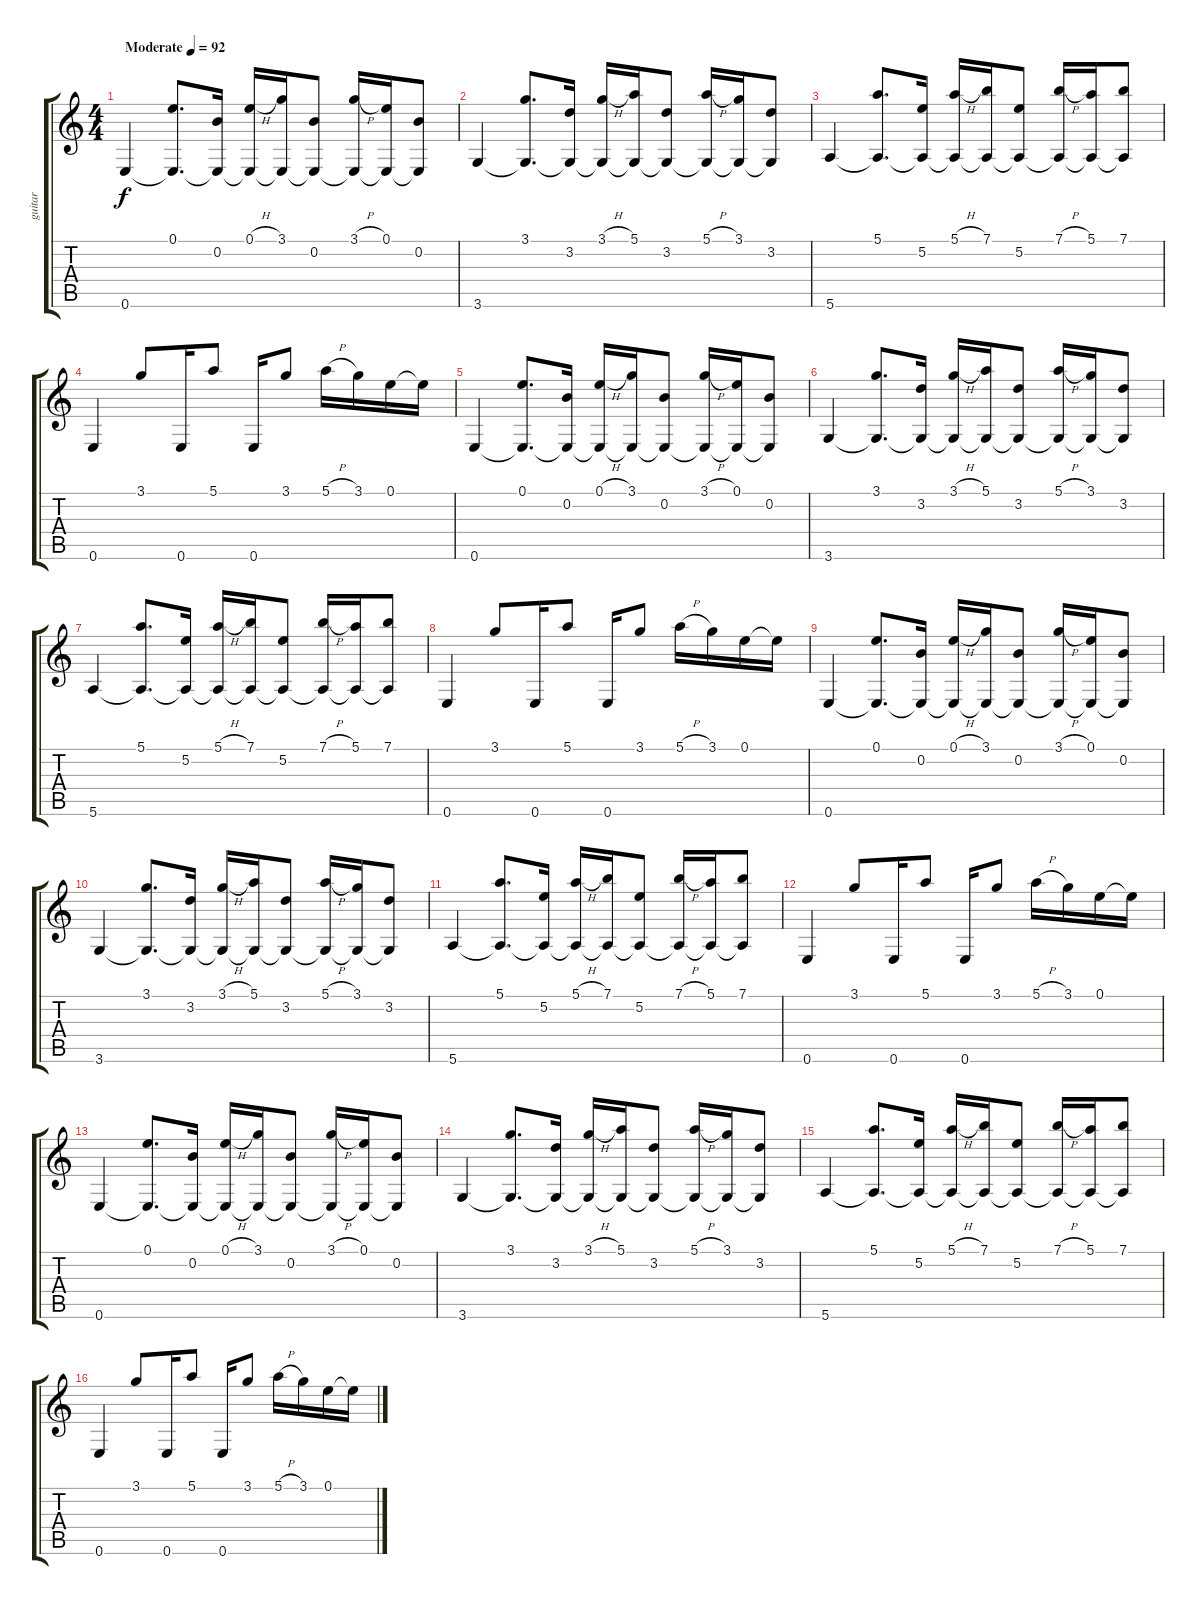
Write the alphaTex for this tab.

\track ("guitar" "guitar") {instrument acousticguitarsteel}
\staff {score tabs}
\tuning (E4 B3 G3 D3 A2 E2) {hide}
\ts (4 4)
\tempo (92 "Moderate")
\clef g2
\ks c
0.6.4{dy f instrument acousticguitarsteel} (0.1 0.6{t}).8{d} (0.2 0.6{t}).16 (0.1{h} 0.6{t}).16 (3.1 0.6{t}).16 (0.2 0.6{t}).8 (3.1{h} 0.6{t}).16 (0.1 0.6{t}).16 (0.2 0.6{t}).8 |
3.6.4 (3.1 3.6{t}).8{d} (3.2 3.6{t}).16 (3.1{h} 3.6{t}).16 (5.1 3.6{t}).16 (3.2 3.6{t}).8 (5.1{h} 3.6{t}).16 (3.1 3.6{t}).16 (3.2 3.6{t}).8 |
5.6.4 (5.1 5.6{t}).8{d} (5.2 5.6{t}).16 (5.1{h} 5.6{t}).16 (7.1 5.6{t}).16 (5.2 5.6{t}).8 (7.1{h} 5.6{t}).16 (5.1 5.6{t}).16 (7.1 5.6{t}).8 |
0.6.4 3.1.8 0.6.16 5.1.8 0.6.16 3.1.8 5.1{h}.16 3.1.16 0.1.16 0.1{t}.16 |
0.6.4 (0.1 0.6{t}).8{d} (0.2 0.6{t}).16 (0.1{h} 0.6{t}).16 (3.1 0.6{t}).16 (0.2 0.6{t}).8 (3.1{h} 0.6{t}).16 (0.1 0.6{t}).16 (0.2 0.6{t}).8 |
3.6.4 (3.1 3.6{t}).8{d} (3.2 3.6{t}).16 (3.1{h} 3.6{t}).16 (5.1 3.6{t}).16 (3.2 3.6{t}).8 (5.1{h} 3.6{t}).16 (3.1 3.6{t}).16 (3.2 3.6{t}).8 |
5.6.4 (5.1 5.6{t}).8{d} (5.2 5.6{t}).16 (5.1{h} 5.6{t}).16 (7.1 5.6{t}).16 (5.2 5.6{t}).8 (7.1{h} 5.6{t}).16 (5.1 5.6{t}).16 (7.1 5.6{t}).8 |
0.6.4 3.1.8 0.6.16 5.1.8 0.6.16 3.1.8 5.1{h}.16 3.1.16 0.1.16 0.1{t}.16 |
0.6.4 (0.1 0.6{t}).8{d} (0.2 0.6{t}).16 (0.1{h} 0.6{t}).16 (3.1 0.6{t}).16 (0.2 0.6{t}).8 (3.1{h} 0.6{t}).16 (0.1 0.6{t}).16 (0.2 0.6{t}).8 |
3.6.4 (3.1 3.6{t}).8{d} (3.2 3.6{t}).16 (3.1{h} 3.6{t}).16 (5.1 3.6{t}).16 (3.2 3.6{t}).8 (5.1{h} 3.6{t}).16 (3.1 3.6{t}).16 (3.2 3.6{t}).8 |
5.6.4 (5.1 5.6{t}).8{d} (5.2 5.6{t}).16 (5.1{h} 5.6{t}).16 (7.1 5.6{t}).16 (5.2 5.6{t}).8 (7.1{h} 5.6{t}).16 (5.1 5.6{t}).16 (7.1 5.6{t}).8 |
0.6.4 3.1.8 0.6.16 5.1.8 0.6.16 3.1.8 5.1{h}.16 3.1.16 0.1.16 0.1{t}.16 |
0.6.4 (0.1 0.6{t}).8{d} (0.2 0.6{t}).16 (0.1{h} 0.6{t}).16 (3.1 0.6{t}).16 (0.2 0.6{t}).8 (3.1{h} 0.6{t}).16 (0.1 0.6{t}).16 (0.2 0.6{t}).8 |
3.6.4 (3.1 3.6{t}).8{d} (3.2 3.6{t}).16 (3.1{h} 3.6{t}).16 (5.1 3.6{t}).16 (3.2 3.6{t}).8 (5.1{h} 3.6{t}).16 (3.1 3.6{t}).16 (3.2 3.6{t}).8 |
5.6.4 (5.1 5.6{t}).8{d} (5.2 5.6{t}).16 (5.1{h} 5.6{t}).16 (7.1 5.6{t}).16 (5.2 5.6{t}).8 (7.1{h} 5.6{t}).16 (5.1 5.6{t}).16 (7.1 5.6{t}).8 |
0.6.4 3.1.8 0.6.16 5.1.8 0.6.16 3.1.8 5.1{h}.16 3.1.16 0.1.16 0.1{t}.16
